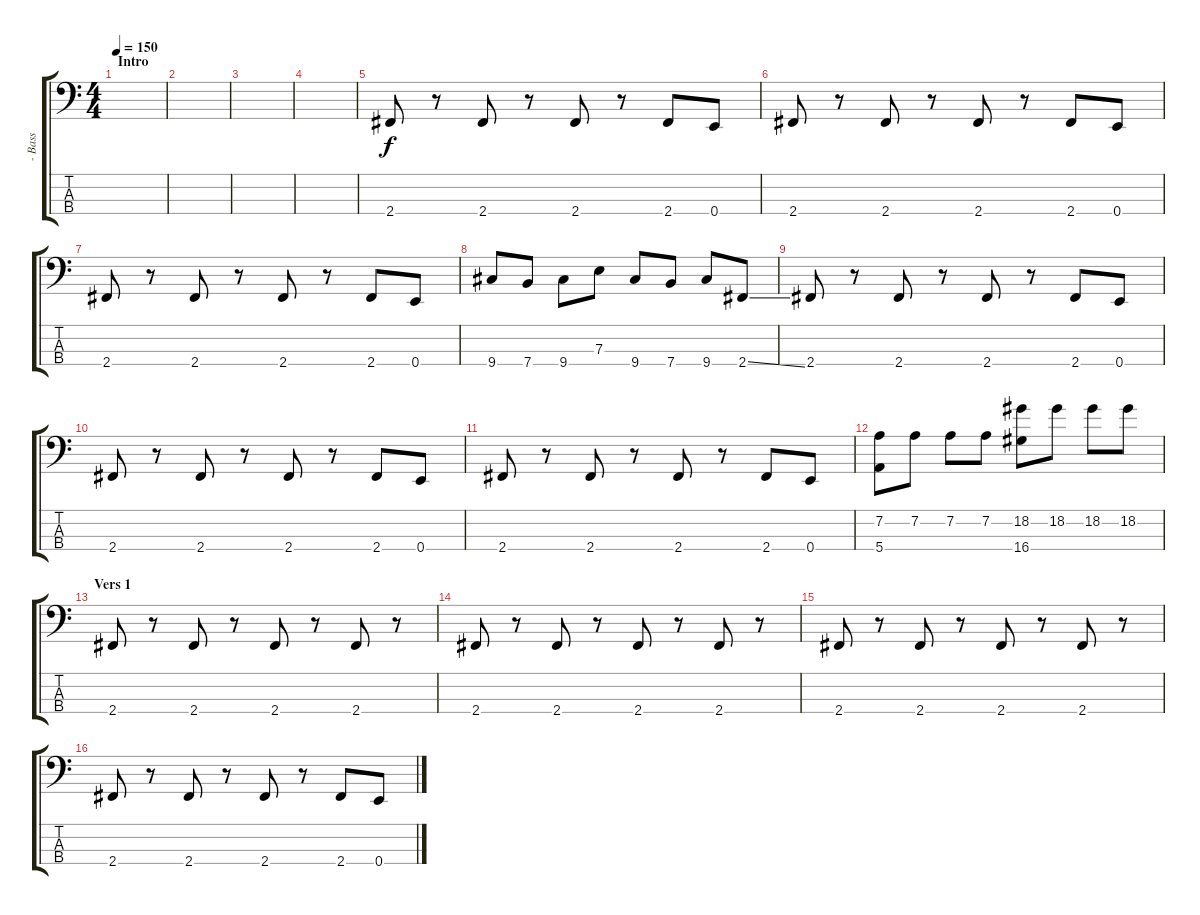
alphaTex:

\track (" - Bass" " - Bass") {instrument electricbasspick}
\staff {score tabs}
\tuning (G2 D2 A1 E1) {hide}
\ts (4 4)
\section ("" "Intro")
\tempo 150
\clef f4
\ks c
|
|
|
|
2.4.8 r.8 2.4.8 r.8 2.4.8 r.8 2.4.8 0.4.8 |
2.4.8 r.8 2.4.8 r.8 2.4.8 r.8 2.4.8 0.4.8 |
2.4.8 r.8 2.4.8 r.8 2.4.8 r.8 2.4.8 0.4.8 |
9.4.8 7.4.8 9.4.8 7.3.8 9.4.8 7.4.8 9.4.8 2.4{ss}.8 |
2.4.8 r.8 2.4.8 r.8 2.4.8 r.8 2.4.8 0.4.8 |
2.4.8 r.8 2.4.8 r.8 2.4.8 r.8 2.4.8 0.4.8 |
2.4.8 r.8 2.4.8 r.8 2.4.8 r.8 2.4.8 0.4.8 |
(7.2 5.4).8 7.2.8 7.2.8 7.2.8 (18.2 16.4).8 18.2.8 18.2.8 18.2.8 |
\section ("" "Vers 1")
2.4.8 r.8 2.4.8 r.8 2.4.8 r.8 2.4.8 r.8 |
2.4.8 r.8 2.4.8 r.8 2.4.8 r.8 2.4.8 r.8 |
2.4.8 r.8 2.4.8 r.8 2.4.8 r.8 2.4.8 r.8 |
2.4.8 r.8 2.4.8 r.8 2.4.8 r.8 2.4.8 0.4.8
